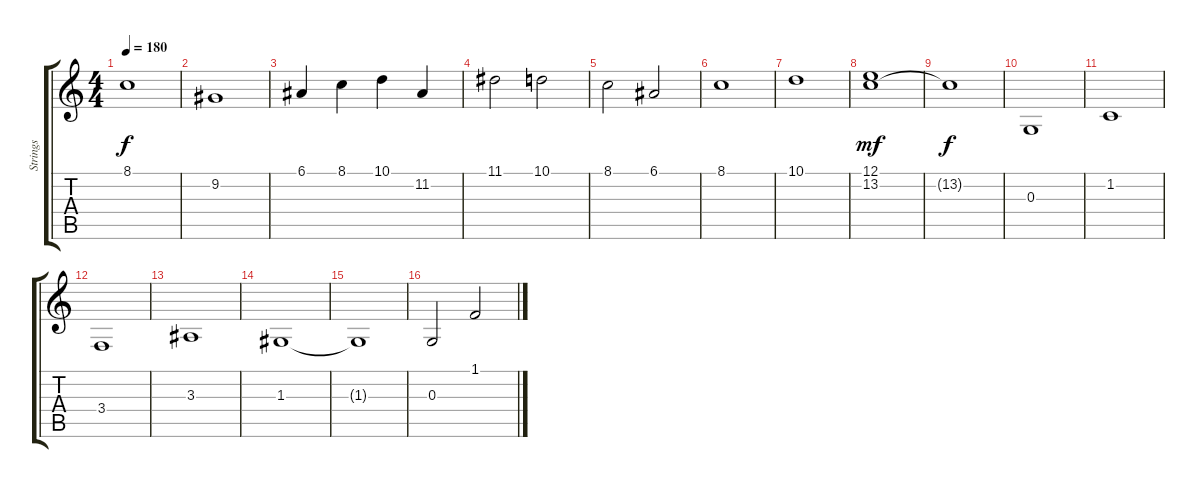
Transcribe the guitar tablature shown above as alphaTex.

\track ("Strings" "Strings") {instrument synthstrings1}
\staff {score tabs}
\tuning (E4 B3 G3 D3 A2 E2) {hide}
\ts (4 4)
\tempo 180
\clef g2
\ks c
8.1.1{dy f} |
9.2.1 |
6.1.4 8.1.4 10.1.4 11.2.4 |
11.1.2 10.1.2 |
8.1.2 6.1.2 |
8.1.1 |
10.1.1 |
(12.1 13.2).1{dy mf} |
13.2{t}.1{dy f} |
0.3.1 |
1.2.1 |
3.4.1 |
3.3.1 |
1.3.1 |
1.3{t}.1 |
0.3.2 1.1.2
